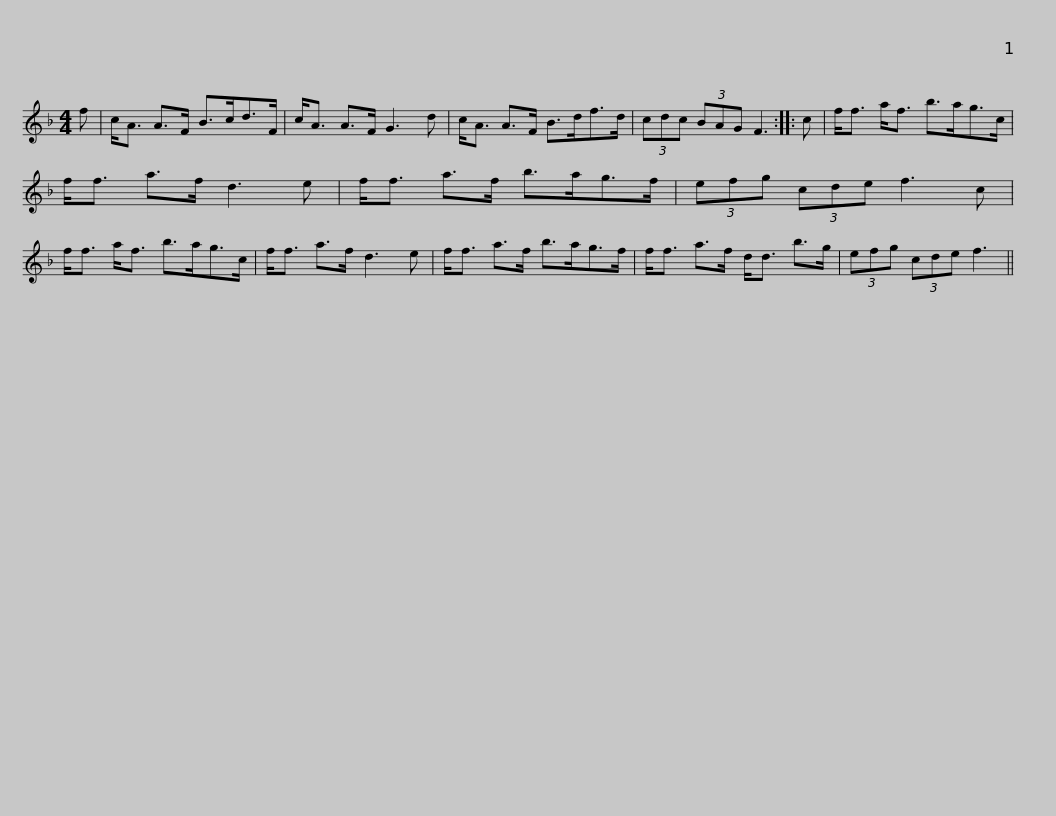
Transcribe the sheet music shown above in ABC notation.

X:1
L:1/8
M:4/4
I:linebreak $
K:F
V:1 treble
V:1
 f | c<A A>F B>cd>F | c<A A>F G3 d | c<A A>F B>df>d | (3cdc (3BAG F3 :: %5
 c |$ f<f a<f b>ag>c | f<f a>f d3 e | f<f a>f b>ag>f | (3efg (3cde f3 c | %10
 f<f a<f b>ag>c |$ f<f a>f d3 e | f<f a>f b>ag>f | f<f a>f d<d b>g | (3efg (3cde f3 || %15
